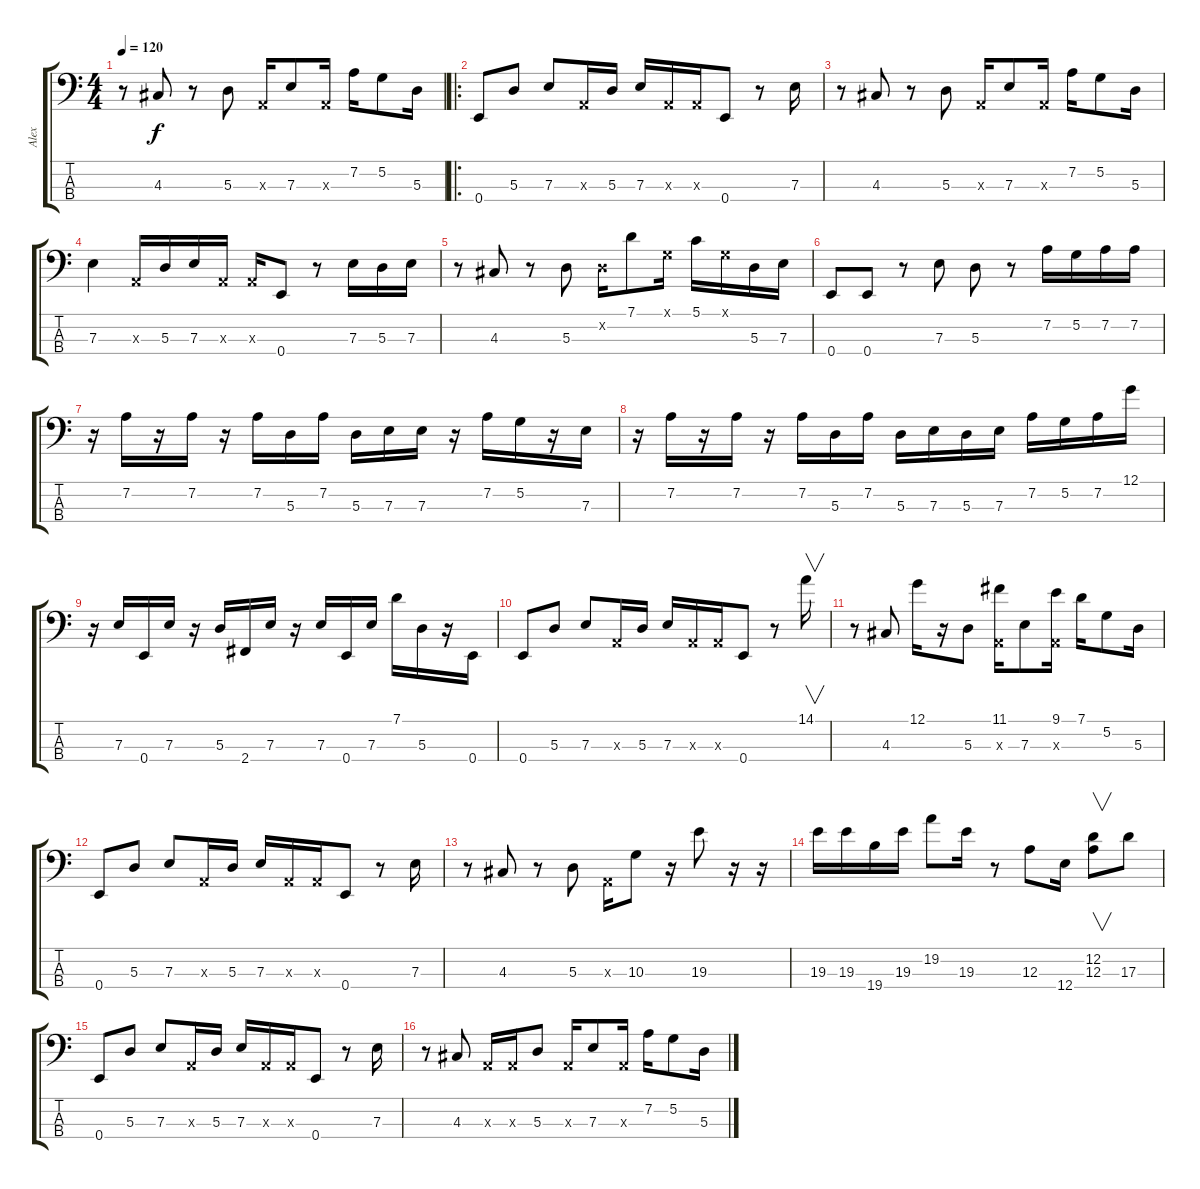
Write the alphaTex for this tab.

\track ("Alex" "Alex") {instrument slapbass1}
\staff {score tabs}
\tuning (G2 D2 A1 E1) {hide}
\ts (4 4)
\tempo 120
\clef f4
\ks c
r.8{dy f instrument slapbass1} 4.3.8 r.8 5.3.8 0.3{x}.16 7.3.8 0.3{x}.16 7.2.16 5.2.8 5.3.16 |
\ro
0.4.8 5.3.8 7.3.8 0.3{x}.16 5.3.16 7.3.16 0.3{x}.16 0.3{x}.16 0.4.8 r.8 7.3.16 |
r.8 4.3.8 r.8 5.3.8 0.3{x}.16 7.3.8 0.3{x}.16 7.2.16 5.2.8 5.3.16 |
7.3.4 0.3{x}.16 5.3.16 7.3.16 0.3{x}.16 0.3{x}.16 0.4.8 r.8 7.3.16 5.3.16 7.3.16 |
r.8 4.3.8 r.8 5.3.8 0.2{x}.16 7.1.8 0.1{x}.16 5.1.16 0.1{x}.16 5.3.16 7.3.16 |
0.4.8 0.4.8 r.8 7.3.8 5.3.8 r.8 7.2.16 5.2.16 7.2.16 7.2.16 |
r.16 7.2.16 r.16 7.2.16 r.16 7.2.16 5.3.16 7.2.16 5.3.16 7.3.16 7.3.16 r.16 7.2.16 5.2.16 r.16 7.3.16 |
r.16 7.2.16 r.16 7.2.16 r.16 7.2.16 5.3.16 7.2.16 5.3.16 7.3.16 5.3.16 7.3.16 7.2.16 5.2.16 7.2.16 12.1.16 |
r.16 7.3.16 0.4.16 7.3.16 r.16 5.3.16 2.4.16 7.3.16 r.16 7.3.16 0.4.16 7.3.16 7.1.16 5.3.16 r.16 0.4.16 |
0.4.8 5.3.8 7.3.8 0.3{x}.16 5.3.16 7.3.16 0.3{x}.16 0.3{x}.16 0.4.8 r.8 14.1.16{v} |
r.8 4.3.8 12.1.16 r.16 5.3.8 (11.1 0.3{x}).16 7.3.8 (9.1 0.3{x}).16 7.1.16 5.2.8 5.3.16 |
0.4.8 5.3.8 7.3.8 0.3{x}.16 5.3.16 7.3.16 0.3{x}.16 0.3{x}.16 0.4.8 r.8 7.3.16 |
r.8 4.3.8 r.8 5.3.8 0.3{x}.16 10.3.8 r.16 19.3.8 r.16 r.16 |
19.3.16 19.3.16 19.4.16 19.3.16 19.2.8 19.3.16 r.8 12.3.8 12.4.16 (12.2 12.3).8{v} 17.3.8 |
0.4.8 5.3.8 7.3.8 0.3{x}.16 5.3.16 7.3.16 0.3{x}.16 0.3{x}.16 0.4.8 r.8 7.3.16 |
r.8 4.3.8 0.3{x}.16 0.3{x}.16 5.3.8 0.3{x}.16 7.3.8 0.3{x}.16 7.2.16 5.2.8 5.3{ss}.16
